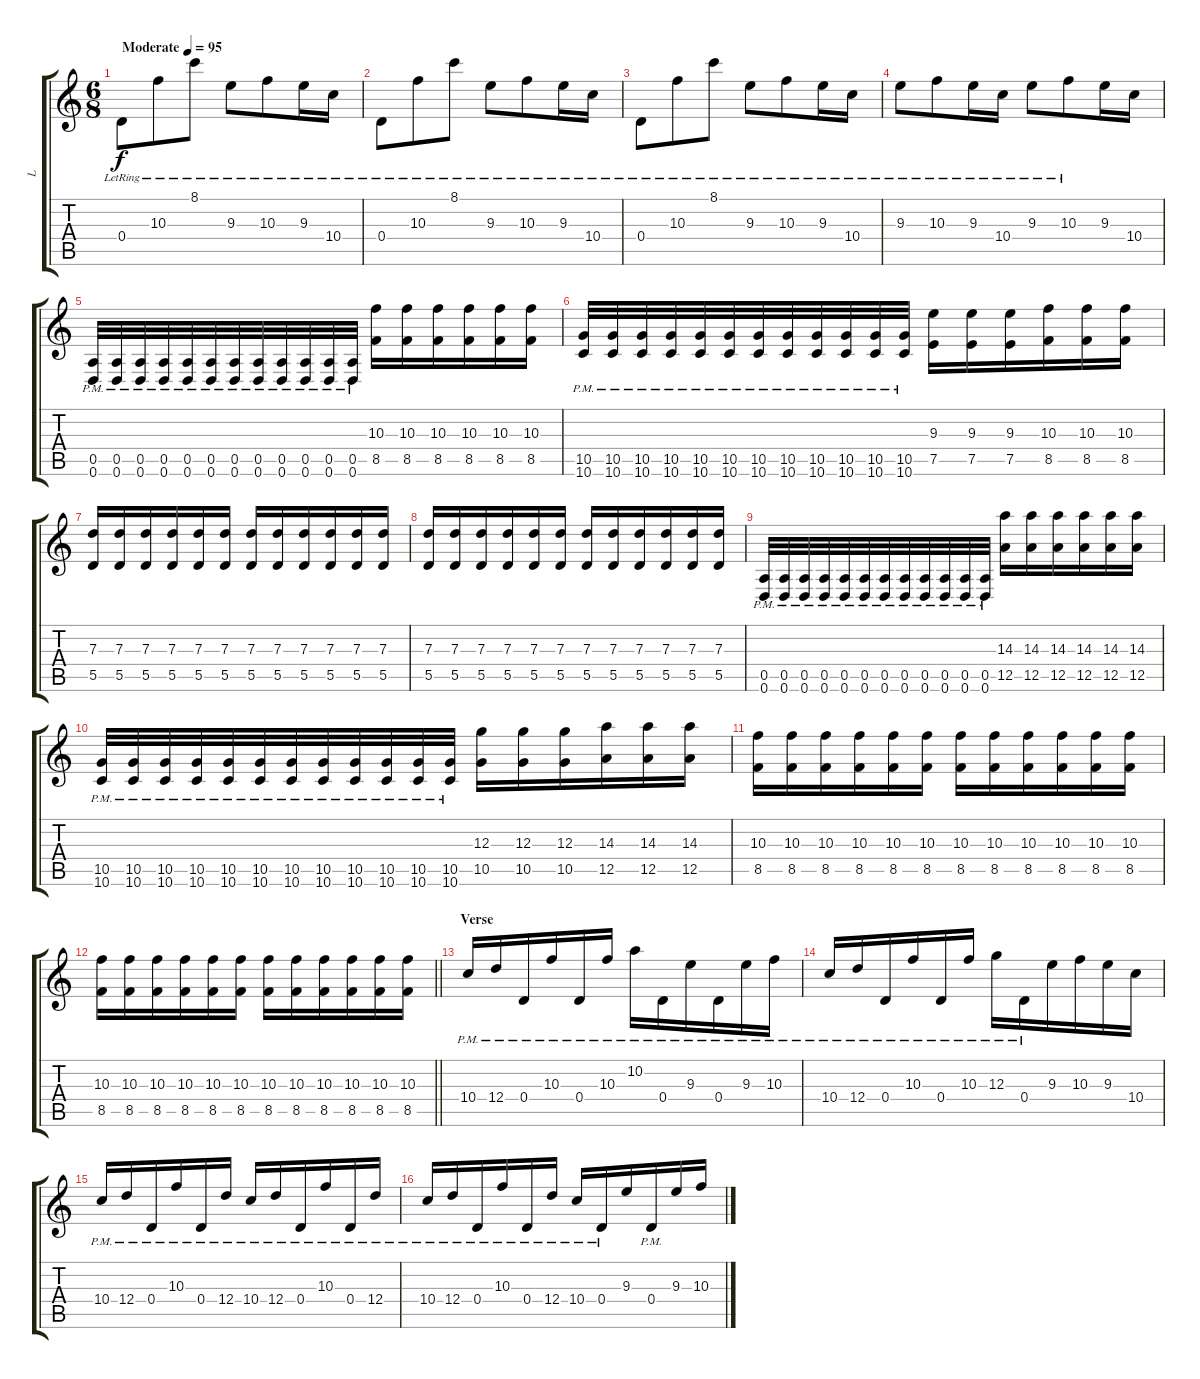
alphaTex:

\track ("L" "L") {instrument distortionguitar}
\staff {score tabs}
\tuning (E4 B3 G3 D3 A2 D2) {hide}
\ts (6 8)
\tempo (95 "Moderate")
\clef g2
\ks c
0.4{lr}.8{dy f volume 2 instrument distortionguitar} 10.3{lr}.8{volume 8} 8.1{lr}.8 9.3{lr}.8 10.3{lr}.8 9.3{lr}.16 10.4{lr}.16 |
0.4{lr}.8 10.3{lr}.8 8.1{lr}.8 9.3{lr}.8 10.3{lr}.8 9.3{lr}.16 10.4{lr}.16 |
0.4{lr}.8 10.3{lr}.8 8.1{lr}.8 9.3{lr}.8 10.3{lr}.8 9.3{lr}.16 10.4{lr}.16 |
9.3{lr}.8 10.3{lr}.8 9.3{lr}.16 10.4{lr}.16 9.3{lr}.8 10.3{lr}.8 9.3.16 10.4.16 |
(0.5{pm} 0.6{pm}).32{volume 13} (0.5{pm} 0.6{pm}).32 (0.5{pm} 0.6{pm}).32 (0.5{pm} 0.6{pm}).32 (0.5{pm} 0.6{pm}).32 (0.5{pm} 0.6{pm}).32 (0.5{pm} 0.6{pm}).32 (0.5{pm} 0.6{pm}).32 (0.5{pm} 0.6{pm}).32 (0.5{pm} 0.6{pm}).32 (0.5{pm} 0.6{pm}).32 (0.5{pm} 0.6{pm}).32 (10.3 8.5).16 (10.3 8.5).16 (10.3 8.5).16 (10.3 8.5).16 (10.3 8.5).16 (10.3 8.5).16 |
(10.5{pm} 10.6{pm}).32 (10.5{pm} 10.6{pm}).32 (10.5{pm} 10.6{pm}).32 (10.5{pm} 10.6{pm}).32 (10.5{pm} 10.6{pm}).32 (10.5{pm} 10.6{pm}).32 (10.5{pm} 10.6{pm}).32 (10.5{pm} 10.6{pm}).32 (10.5{pm} 10.6{pm}).32 (10.5{pm} 10.6{pm}).32 (10.5{pm} 10.6{pm}).32 (10.5{pm} 10.6{pm}).32 (9.3 7.5).16 (9.3 7.5).16 (9.3 7.5).16 (10.3 8.5).16 (10.3 8.5).16 (10.3 8.5).16 |
(7.3 5.5).16 (7.3 5.5).16 (7.3 5.5).16 (7.3 5.5).16 (7.3 5.5).16 (7.3 5.5).16 (7.3 5.5).16 (7.3 5.5).16 (7.3 5.5).16 (7.3 5.5).16 (7.3 5.5).16 (7.3 5.5).16 |
(7.3 5.5).16 (7.3 5.5).16 (7.3 5.5).16 (7.3 5.5).16 (7.3 5.5).16 (7.3 5.5).16 (7.3 5.5).16 (7.3 5.5).16 (7.3 5.5).16 (7.3 5.5).16 (7.3 5.5).16 (7.3 5.5).16 |
(0.5{pm} 0.6{pm}).32 (0.5{pm} 0.6{pm}).32 (0.5{pm} 0.6{pm}).32 (0.5{pm} 0.6{pm}).32 (0.5{pm} 0.6{pm}).32 (0.5{pm} 0.6{pm}).32 (0.5{pm} 0.6{pm}).32 (0.5{pm} 0.6{pm}).32 (0.5{pm} 0.6{pm}).32 (0.5{pm} 0.6{pm}).32 (0.5{pm} 0.6{pm}).32 (0.5{pm} 0.6{pm}).32 (14.3 12.5).16 (14.3 12.5).16 (14.3 12.5).16 (14.3 12.5).16 (14.3 12.5).16 (14.3 12.5).16 |
(10.5{pm} 10.6{pm}).32 (10.5{pm} 10.6{pm}).32 (10.5{pm} 10.6{pm}).32 (10.5{pm} 10.6{pm}).32 (10.5{pm} 10.6{pm}).32 (10.5{pm} 10.6{pm}).32 (10.5{pm} 10.6{pm}).32 (10.5{pm} 10.6{pm}).32 (10.5{pm} 10.6{pm}).32 (10.5{pm} 10.6{pm}).32 (10.5{pm} 10.6{pm}).32 (10.5{pm} 10.6{pm}).32 (12.3 10.5).16 (12.3 10.5).16 (12.3 10.5).16 (14.3 12.5).16 (14.3 12.5).16 (14.3 12.5).16 |
(10.3 8.5).16 (10.3 8.5).16 (10.3 8.5).16 (10.3 8.5).16 (10.3 8.5).16 (10.3 8.5).16 (10.3 8.5).16 (10.3 8.5).16 (10.3 8.5).16 (10.3 8.5).16 (10.3 8.5).16 (10.3 8.5).16 |
\barLineRight lightlight
(10.3 8.5).16 (10.3 8.5).16 (10.3 8.5).16 (10.3 8.5).16 (10.3 8.5).16 (10.3 8.5).16 (10.3 8.5).16 (10.3 8.5).16 (10.3 8.5).16 (10.3 8.5).16 (10.3 8.5).16 (10.3 8.5).16 |
\section ("" "Verse ")
10.4{pm}.16 12.4{pm}.16 0.4{pm}.16 10.3{pm}.16 0.4{pm}.16 10.3{pm}.16 10.2{pm}.16 0.4{pm}.16 9.3{pm}.16 0.4{pm}.16 9.3{pm}.16 10.3{pm}.16 |
10.4{pm}.16 12.4{pm}.16 0.4{pm}.16 10.3{pm}.16 0.4{pm}.16 10.3{pm}.16 12.3{pm}.16 0.4{pm}.16 9.3.16 10.3.16 9.3.16 10.4.16 |
10.4{pm}.16 12.4{pm}.16 0.4{pm}.16 10.3{pm}.16 0.4{pm}.16 12.4{pm}.16 10.4{pm}.16 12.4{pm}.16 0.4{pm}.16 10.3{pm}.16 0.4{pm}.16 12.4{pm}.16 |
10.4{pm}.16 12.4{pm}.16 0.4{pm}.16 10.3{pm}.16 0.4{pm}.16 12.4{pm}.16 10.4{pm}.16 0.4{pm}.16 9.3.16 0.4{pm}.16 9.3.16 10.3.16
